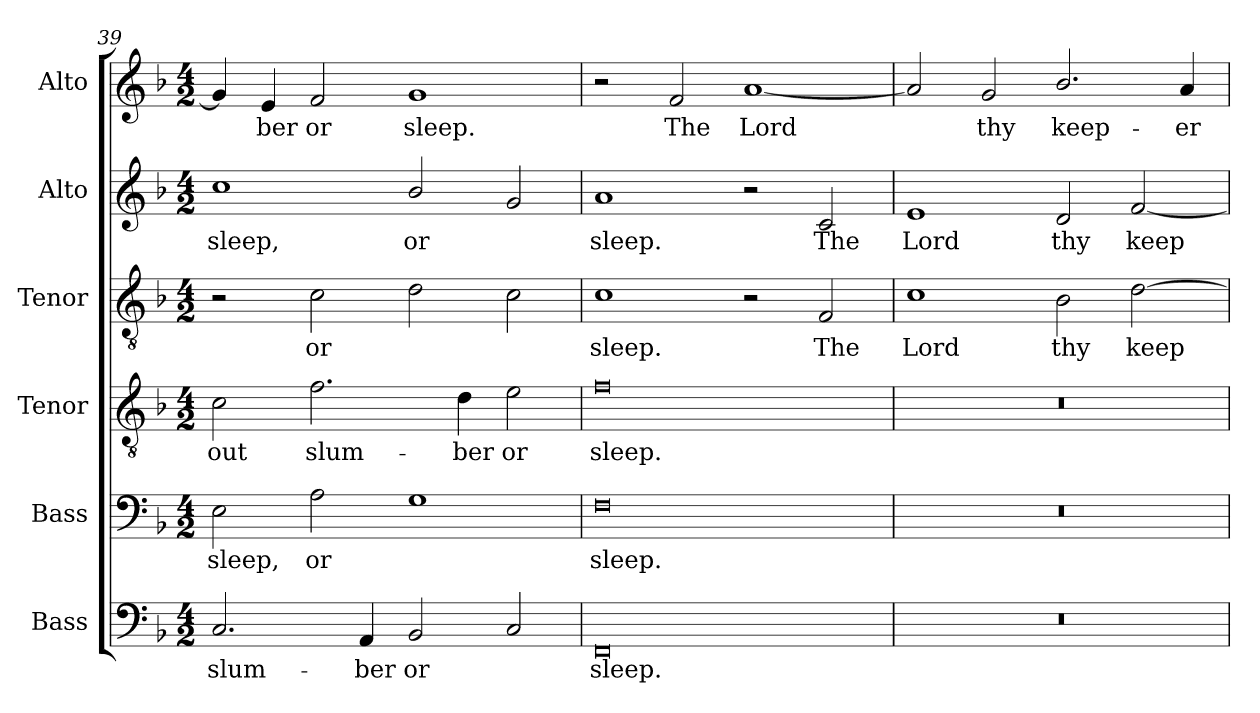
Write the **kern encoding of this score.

**kern	**text	**kern	**text	**kern	**text	**kern	**text	**kern	**text	**kern	**text
*part6	*part6	*part5	*part5	*part4	*part4	*part3	*part3	*part2	*part2	*part1	*part1
*staff6	*staff6	*staff5	*staff5	*staff4	*staff4	*staff3	*staff3	*staff2	*staff2	*staff1	*staff1
*I"Bass	*	*I"Bass	*	*I"Tenor	*	*I"Tenor	*	*I"Alto	*	*I"Alto	*
*I'B.	*	*	*	*I'T.	*	*I'T.	*	*I'A.	*	*I'A.	*
*clefF4	*	*clefF4	*	*clefGv2	*	*clefGv2	*	*clefG2	*	*clefG2	*
*	*	*	*	*ITrd7c12	*	*ITrd7c12	*	*	*	*	*
*k[b-]	*	*k[b-]	*	*k[b-]	*	*k[b-]	*	*k[b-]	*	*k[b-]	*
*F:	*	*F:	*	*F:	*	*F:	*	*F:	*	*F:	*
*M4/2	*	*M4/2	*	*M4/2	*	*M4/2	*	*M4/2	*	*M4/2	*
=39	=39	=39	=39	=39	=39	=39	=39	=39	=39	=39	=39
!	!LO:LY:b:color=#000000	!	!	!	!	!	!	!	!	!	!
!	!	!	!LO:LY:b:color=#000000	!	!	!	!	!	!	!	!
!	!	!	!	!	!LO:LY:b:color=#000000	!	!	!	!	!	!
!	!	!	!	!	!	!	!	!	!LO:LY:b:color=#000000	!	!
2.Ci/	slum-	2Ei\	sleep,	2Ci\	-out	2r	.	1cci	sleep,	4gi/]	.
!	!	!	!	!	!	!	!	!	!	!	!LO:LY:b:color=#000000
.	.	.	.	.	.	.	.	.	.	4ei/	-ber
!	!	!	!LO:LY:b:color=#000000	!	!	!	!	!	!	!	!
!	!	!	!	!	!LO:LY:b:color=#000000	!	!	!	!	!	!
!	!	!	!	!	!	!	!LO:LY:b:color=#000000	!	!	!	!
!	!	!	!	!	!	!	!	!	!	!	!LO:LY:b:color=#000000
.	.	2Ai\	or	2.Fi\	slum-	2Ci\	or	.	.	2fi/	or
!	!LO:LY:b:color=#000000	!	!	!	!	!	!	!	!	!	!
4AAi/	-ber	.	.	.	.	.	.	.	.	.	.
!	!LO:LY:b:color=#000000	!	!	!	!	!	!	!	!	!	!
!	!	!	!	!	!	!	!	!	!LO:LY:b:color=#000000	!	!
!	!	!	!	!	!	!	!	!	!	!	!LO:LY:b:color=#000000
2BB-i/	or	1Gi	.	.	.	2Di\	.	2b-i/	or	1gi	sleep.
!	!	!	!	!	!LO:LY:b:color=#000000	!	!	!	!	!	!
.	.	.	.	4Di\	-ber	.	.	.	.	.	.
!	!	!	!	!	!LO:LY:b:color=#000000	!	!	!	!	!	!
2Ci/	.	.	.	2Ei\	or	2Ci\	.	2gi/	.	.	.
=40	=40	=40	=40	=40	=40	=40	=40	=40	=40	=40	=40
!	!LO:LY:b:color=#000000	!	!	!	!	!	!	!	!	!	!
!	!	!	!LO:LY:b:color=#000000	!	!	!	!	!	!	!	!
!	!	!	!	!	!LO:LY:b:color=#000000	!	!	!	!	!	!
!	!	!	!	!	!	!	!LO:LY:b:color=#000000	!	!	!	!
!	!	!	!	!	!	!	!	!	!LO:LY:b:color=#000000	!	!
0FFi	sleep.	0Fi	sleep.	0Fi	sleep.	1Ci	sleep.	1ai	sleep.	2r	.
!	!	!	!	!	!	!	!	!	!	!	!LO:LY:b:color=#000000
.	.	.	.	.	.	.	.	.	.	2fi/	The
!	!	!	!	!	!	!	!	!	!	!	!LO:LY:b:color=#000000
.	.	.	.	.	.	2r	.	2r	.	[1ai	Lord
!	!	!	!	!	!	!	!LO:LY:b:color=#000000	!	!	!	!
!	!	!	!	!	!	!	!	!	!LO:LY:b:color=#000000	!	!
.	.	.	.	.	.	2FFi/	The	2ci/	The	.	.
=41	=41	=41	=41	=41	=41	=41	=41	=41	=41	=41	=41
!LO:N:vis=1	!	!LO:N:vis=1	!	!LO:N:vis=1	!	!	!	!	!	!	!
!	!	!	!	!	!	!	!LO:LY:b:color=#000000	!	!	!	!
!	!	!	!	!	!	!	!	!	!LO:LY:b:color=#000000	!	!
0r	.	0r	.	0r	.	1Ci	Lord	1ei	Lord	2ai/]	.
!	!	!	!	!	!	!	!	!	!	!	!LO:LY:b:color=#000000
.	.	.	.	.	.	.	.	.	.	2gi/	thy
!	!	!	!	!	!	!	!LO:LY:b:color=#000000	!	!	!	!
!	!	!	!	!	!	!	!	!	!LO:LY:b:color=#000000	!	!
!	!	!	!	!	!	!	!	!	!	!	!LO:LY:b:color=#000000
.	.	.	.	.	.	2BB-i\	thy	2di/	thy	2.b-i/	keep-
!	!	!	!	!	!	!	!LO:LY:b:color=#000000	!	!	!	!
!	!	!	!	!	!	!	!	!	!LO:LY:b:color=#000000	!	!
.	.	.	.	.	.	[2Di\	keep-	[2fi/	keep-	.	.
!	!	!	!	!	!	!	!	!	!	!	!LO:LY:b:color=#000000
.	.	.	.	.	.	.	.	.	.	4ai/	-er
=	=	=	=	=	=	=	=	=	=	=	=
*-	*-	*-	*-	*-	*-	*-	*-	*-	*-	*-	*-
